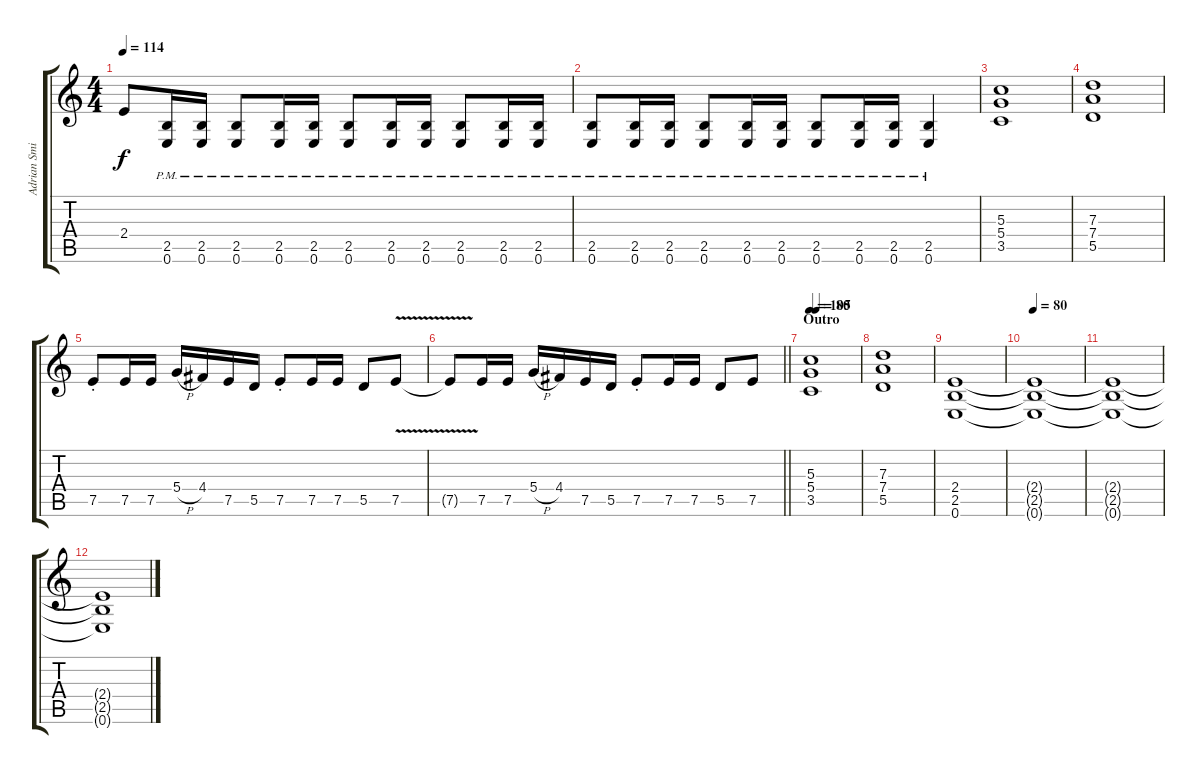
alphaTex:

\track ("Adrian Smith" "Adrian Smi") {instrument overdrivenguitar}
\staff {score tabs}
\tuning (E4 B3 G3 D3 A2 E2) {hide}
\ts (4 4)
\tempo 114
\clef g2
\ks c
2.4.8{dy f} (2.5{pm} 0.6{pm}).16 (2.5{pm} 0.6{pm}).16 (2.5{pm} 0.6{pm}).8 (2.5{pm} 0.6{pm}).16 (2.5{pm} 0.6{pm}).16 (2.5{pm} 0.6{pm}).8 (2.5{pm} 0.6{pm}).16 (2.5{pm} 0.6{pm}).16 (2.5{pm} 0.6{pm}).8 (2.5{pm} 0.6{pm}).16 (2.5{pm} 0.6{pm}).16 |
(2.5{pm} 0.6{pm}).8 (2.5{pm} 0.6{pm}).16 (2.5{pm} 0.6{pm}).16 (2.5{pm} 0.6{pm}).8 (2.5{pm} 0.6{pm}).16 (2.5{pm} 0.6{pm}).16 (2.5{pm} 0.6{pm}).8 (2.5{pm} 0.6{pm}).16 (2.5{pm} 0.6{pm}).16 (2.5{pm} 0.6{pm}).4 |
(5.3 5.4 3.5).1 |
(7.3 7.4 5.5).1 |
7.5{st}.8 7.5.16 7.5.16 5.4{h}.16 4.4.16 7.5.16 5.5.16 7.5{st}.8 7.5.16 7.5.16 5.5.8 7.5{v}.8 |
\barLineRight lightlight
7.5{t}.8 7.5.16 7.5.16 5.4{h}.16 4.4.16 7.5.16 5.5.16 7.5{st}.8 7.5.16 7.5.16 5.5.8 7.5.8 |
\section ("" "Outro")
\tempo 105
\tempo (80 0.125)
(5.3 5.4 3.5).1 |
(7.3 7.4 5.5).1 |
(2.4 2.5 0.6).1 |
\tempo 80
(2.4{t} 2.5{t} 0.6{t}).1{volume 0} |
(2.4{t} 2.5{t} 0.6{t}).1 |
(2.4{t} 2.5{t} 0.6{t}).1
